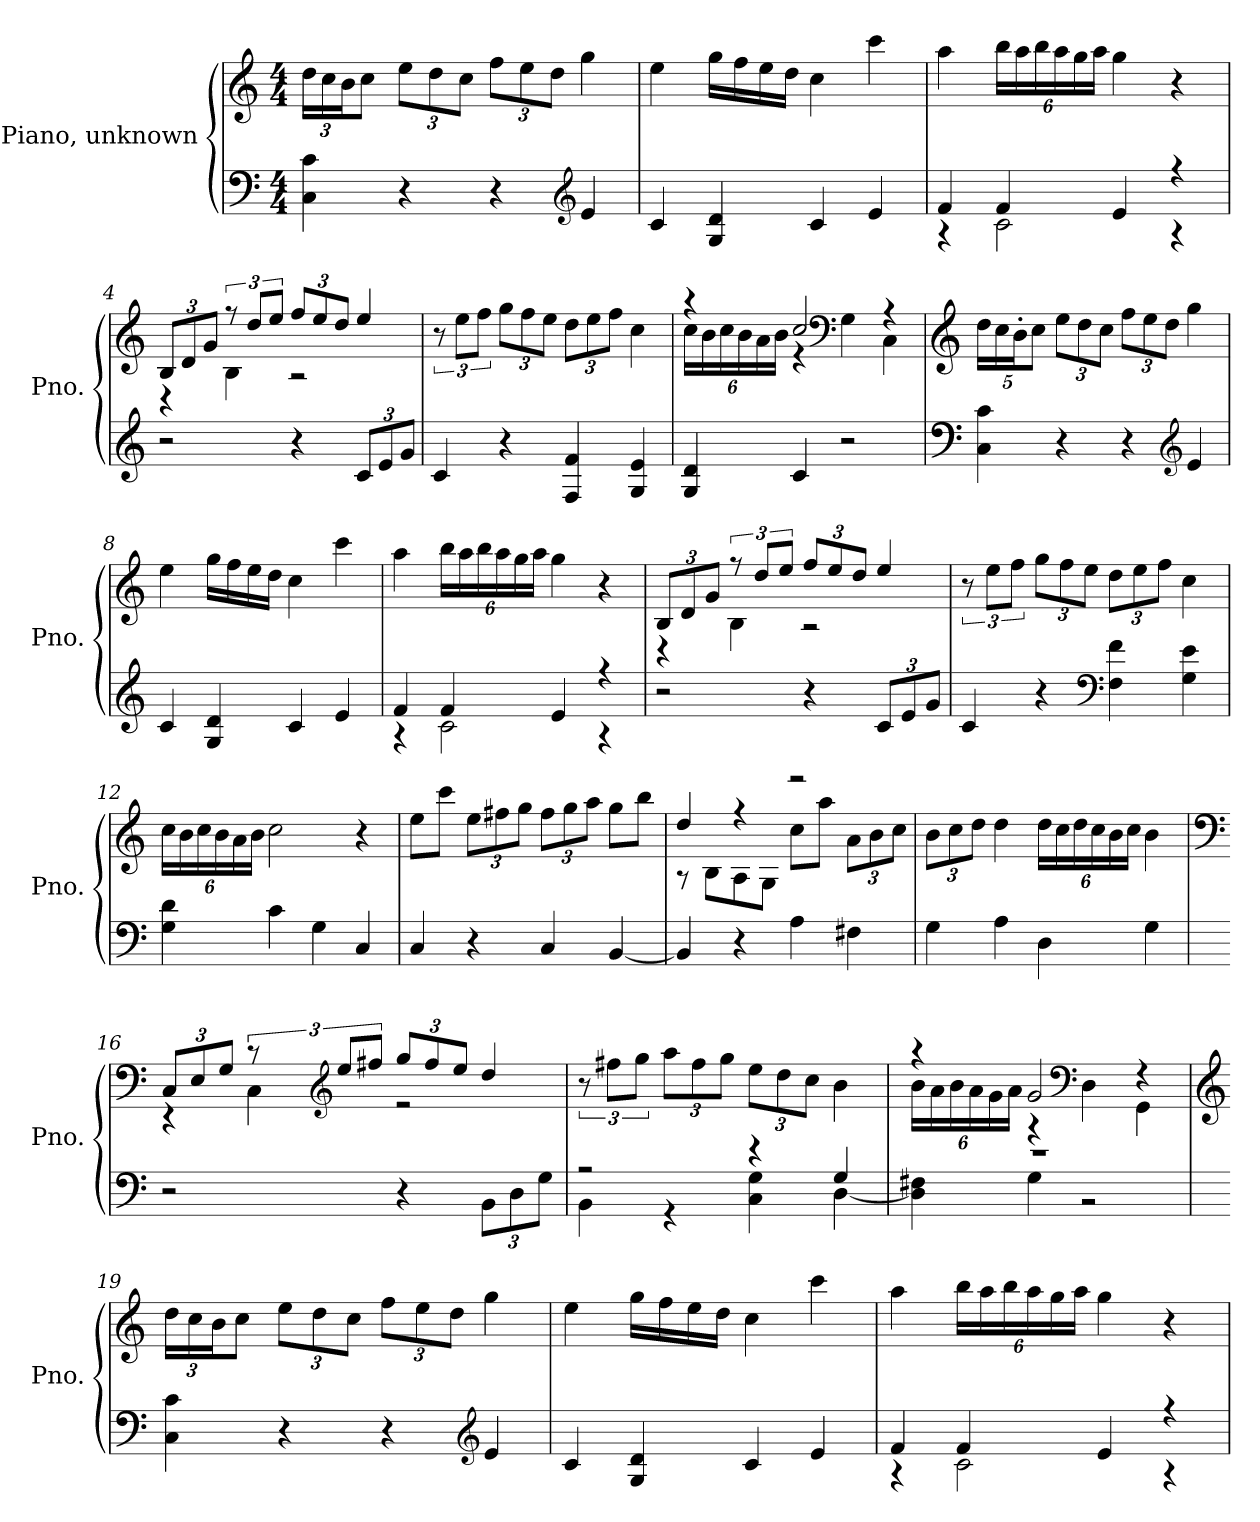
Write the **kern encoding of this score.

**kern	**kern
*part1	*part1
*staff2	*staff1
*I"Piano, unknown	*
*I'Pno.	*
*clefF4	*clefG2
*k[]	*k[]
*M4/4	*M4/4
*MM120	*MM120
*	*Xbrackettup
=1	=1
4C\ 4c\	24dd\LL
.	24cc\
.	24b\J
.	8cc\J
4r	12ee\L
.	12dd\
.	12cc\J
4r	12ff\L
.	12ee\
.	12dd\J
*clefG2	*
4e/	4gg\
=2	=2
4c/	4ee\
4G/ 4d/	16gg\LL
.	16ff\
.	16ee\
.	16dd\JJ
4c/	4cc\
4e/	4ccc\
=3	=3
*^	*
4f/	4r	4aa\
4f/	2c\	24bb\LL
.	.	24aa\
.	.	24bb\
.	.	24aa\
.	.	24gg\
.	.	24aa\JJ
4e/	.	4gg\
4r	4r	4r
*v	*v	*
=4	=4
*	*^
2r	12B/L	4r
.	12d/	.
.	12g/J	.
*	*brackettup	*
.	12r	4B\
.	12dd/L	.
.	12ee/J	.
*	*Xbrackettup	*
4r	12ff/L	2r
.	12ee/	.
.	12dd/J	.
*Xbrackettup	*	*
12c/L	4ee/	.
12e/	.	.
12g/J	.	.
*	*v	*v
!!LO:LB:g=z
=5	=5
*	*brackettup
4c/	12r
.	12ee\L
.	12ff\J
*	*Xbrackettup
4r	12gg\L
.	12ff\
.	12ee\J
4F/ 4f/	12dd\L
.	12ee\
.	12ff\J
4G/ 4e/	4cc\
=6	=6
*	*^
4G/ 4d/	4r	24cc\LL
.	.	24b\
.	.	24cc\
.	.	24b\
.	.	24a\
.	.	24b\JJ
4c/	2cc/	4r
*	*clefF4	*
2r	.	4G\
.	4r	4C\
*	*v	*v
=7	=7
*clefF4	*clefG2
4C\ 4c\	20dd\LL
.	20cc\
.	20b'\J
.	10cc\J
4r	12ee\L
.	12dd\
.	12cc\J
4r	12ff\L
.	12ee\
.	12dd\J
*clefG2	*
4e/	4gg\
=8	=8
4c/	4ee\
4G/ 4d/	16gg\LL
.	16ff\
.	16ee\
.	16dd\JJ
4c/	4cc\
4e/	4ccc\
!!LO:LB:g=z
=9	=9
*^	*
4f/	4r	4aa\
4f/	2c\	24bb\LL
.	.	24aa\
.	.	24bb\
.	.	24aa\
.	.	24gg\
.	.	24aa\JJ
4e/	.	4gg\
4r	4r	4r
*v	*v	*
=10	=10
*	*^
2r	12B/L	4r
.	12d/	.
.	12g/J	.
*	*brackettup	*
.	12r	4B\
.	12dd/L	.
.	12ee/J	.
*	*Xbrackettup	*
4r	12ff/L	2r
.	12ee/	.
.	12dd/J	.
12c/L	4ee/	.
12e/	.	.
12g/J	.	.
*	*v	*v
=11	=11
*	*brackettup
4c/	12r
.	12ee\L
.	12ff\J
*	*Xbrackettup
4r	12gg\L
.	12ff\
.	12ee\J
*clefF4	*
4F\ 4f\	12dd\L
.	12ee\
.	12ff\J
4G\ 4e\	4cc\
=12	=12
4G\ 4d\	24cc\LL
.	24b\
.	24cc\
.	24b\
.	24a\
.	24b\JJ
4c\	2cc\
4G\	.
4C/	4r
!!LO:LB:g=z
=13	=13
4C/	8ee\L
.	8ccc\J
4r	12ee\L
.	12ff#X\
.	12gg\J
4C/	12ff#\L
.	12gg\
.	12aa\J
[4BB/	8gg\L
.	8bb\J
=14	=14
*	*^
4BB/]	4dd/	8r
.	.	8B\L
4r	4r	8A\
.	.	8G\J
4A\	2r	8cc\L
.	.	8aa\J
4F#X\	.	12a\L
.	.	12b\
.	.	12cc\J
*	*v	*v
=15	=15
4G\	12b\L
.	12cc\
.	12dd\J
4A\	4dd\
4D\	24dd\LL
.	24cc\
.	24dd\
.	24cc\
.	24b\
.	24cc\JJ
4G\	4b\
!!LO:LB:g=z
=16	=16
*	*clefF4
*	*^
2r	12C/L	4r
.	12E/	.
.	12G/J	.
*	*brackettup	*
.	12r	4C\
*	*clefG2	*
.	12ee/L	.
.	12ff#X/J	.
*	*Xbrackettup	*
4r	12gg/L	2r
.	12ff#/	.
.	12ee/J	.
12BB\L	4dd/	.
12D\	.	.
12G\J	.	.
*	*v	*v
=17	=17
*^	*
*	*	*brackettup
2r	4BB\	12r
.	.	12ff#X\L
.	.	12gg\J
*	*	*Xbrackettup
.	4r	12aa\L
.	.	12ff#\
.	.	12gg\J
4r	4C\ 4G\	12ee\L
.	.	12dd\
.	.	12cc\J
4G/	[4D\	4b\
=18	=18	=18
*	*	*^
1r	4D\] 4F#X\	4r	24b\LL
.	.	.	24a\
.	.	.	24b\
.	.	.	24a\
.	.	.	24g\
.	.	.	24a\JJ
.	4G\	2g/	4r
*	*	*clefF4	*
.	2r	.	4D\
.	.	4r	4GG\
*v	*v	*	*
*	*v	*v
!!LO:LB:g=z
=19	=19
*	*clefG2
4C\ 4c\	24dd\LL
.	24cc\
.	24b\J
.	8cc\J
4r	12ee\L
.	12dd\
.	12cc\J
4r	12ff\L
.	12ee\
.	12dd\J
*clefG2	*
4e/	4gg\
=20	=20
4c/	4ee\
4G/ 4d/	16gg\LL
.	16ff\
.	16ee\
.	16dd\JJ
4c/	4cc\
4e/	4ccc\
=21	=21
*^	*
4f/	4r	4aa\
4f/	2c\	24bb\LL
.	.	24aa\
.	.	24bb\
.	.	24aa\
.	.	24gg\
.	.	24aa\JJ
4e/	.	4gg\
4r	4r	4r
*v	*v	*
=	=
*-	*-
